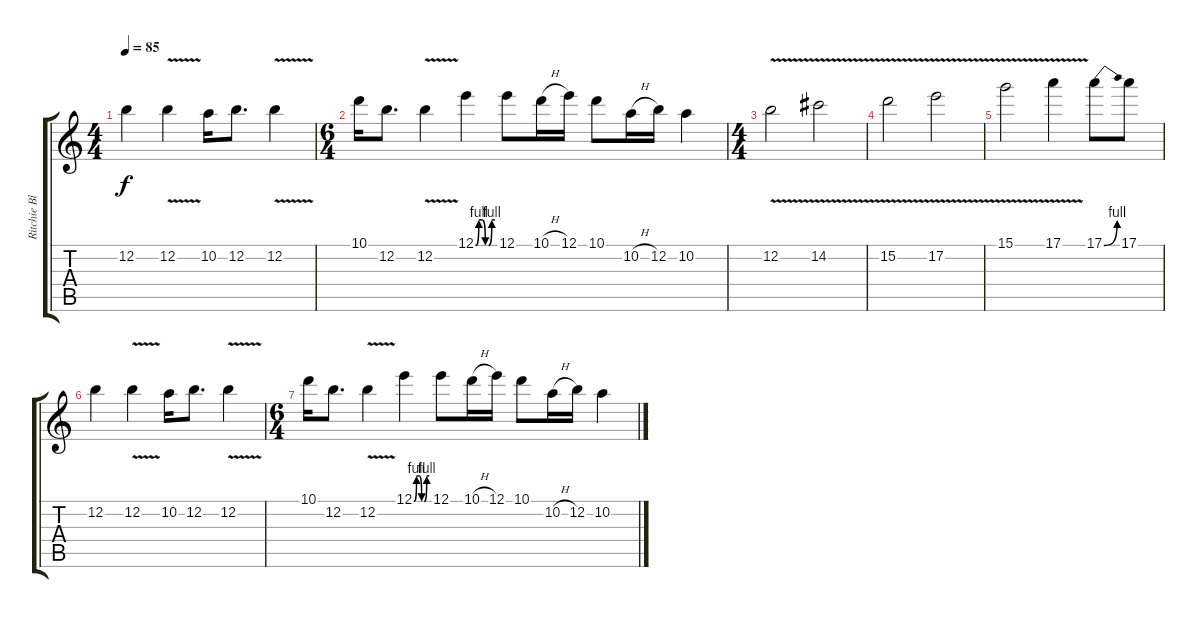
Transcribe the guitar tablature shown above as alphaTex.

\track ("Ritchie Blackmore" "Ritchie Bl") {instrument distortionguitar}
\staff {score tabs}
\tuning (E4 B3 G3 D3 A2 E2) {hide}
\ts (4 4)
\tempo 85
\clef g2
\ks c
12.2.4{dy f} 12.2{v}.4 10.2.16 12.2.8{d} 12.2{v}.4 |
\ts (6 4)
10.1.16 12.2.8{d} 12.2{v}.4 12.1{be (custom 0 0 10 4 20 4 30 0 40 0 50 4 60 4)}.4 12.1.8 10.1{h}.16 12.1.16 10.1.8 10.2{h}.16 12.2.16 10.2.4 |
\ts (4 4)
12.2{v}.2 14.2{v}.2 |
15.2{v}.2 17.2{v}.2 |
15.1{v}.2 17.1{v}.4 17.1{be (bend 0 0 60 4)}.8 17.1.8{volume 0} |
12.2.4 12.2{v}.4 10.2.16 12.2.8{d} 12.2{v}.4 |
\ts (6 4)
10.1.16 12.2.8{d} 12.2{v}.4 12.1{be (custom 0 0 10 4 20 4 30 0 40 0 50 4 60 4)}.4 12.1.8 10.1{h}.16 12.1.16 10.1.8 10.2{h}.16 12.2.16 10.2.4
